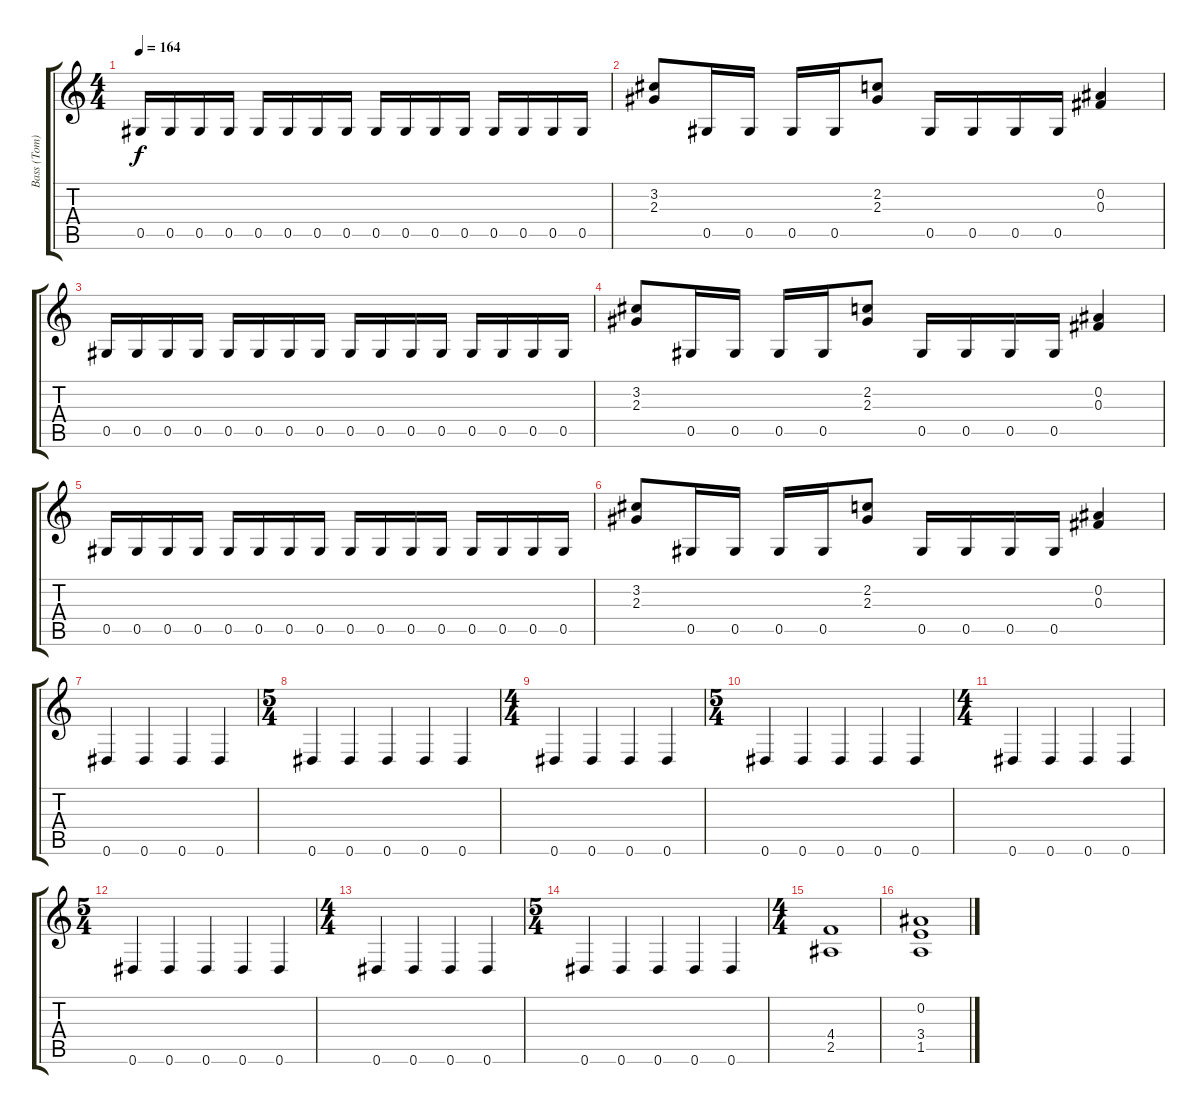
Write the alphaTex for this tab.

\track ("Bass (Tom)" "Bass (Tom)") {instrument electricbasspick}
\staff {score tabs}
\tuning (Eb4 Bb3 Gb3 Db3 Ab2 Eb2) {hide}
\ts (4 4)
\tempo 164
\clef g2
\ks c
0.5.16{dy f} 0.5.16 0.5.16 0.5.16 0.5.16 0.5.16 0.5.16 0.5.16 0.5.16 0.5.16 0.5.16 0.5.16 0.5.16 0.5.16 0.5.16 0.5.16 |
(3.2 2.3).8 0.5.16 0.5.16 0.5.16 0.5.16 (2.2 2.3).8 0.5.16 0.5.16 0.5.16 0.5.16 (0.2 0.3).4 |
0.5.16 0.5.16 0.5.16 0.5.16 0.5.16 0.5.16 0.5.16 0.5.16 0.5.16 0.5.16 0.5.16 0.5.16 0.5.16 0.5.16 0.5.16 0.5.16 |
(3.2 2.3).8 0.5.16 0.5.16 0.5.16 0.5.16 (2.2 2.3).8 0.5.16 0.5.16 0.5.16 0.5.16 (0.2 0.3).4 |
0.5.16 0.5.16 0.5.16 0.5.16 0.5.16 0.5.16 0.5.16 0.5.16 0.5.16 0.5.16 0.5.16 0.5.16 0.5.16 0.5.16 0.5.16 0.5.16 |
(3.2 2.3).8 0.5.16 0.5.16 0.5.16 0.5.16 (2.2 2.3).8 0.5.16 0.5.16 0.5.16 0.5.16 (0.2 0.3).4 |
0.6.4 0.6.4 0.6.4 0.6.4 |
\ts (5 4)
0.6.4 0.6.4 0.6.4 0.6.4 0.6.4 |
\ts (4 4)
0.6.4 0.6.4 0.6.4 0.6.4 |
\ts (5 4)
0.6.4 0.6.4 0.6.4 0.6.4 0.6.4 |
\ts (4 4)
0.6.4 0.6.4 0.6.4 0.6.4 |
\ts (5 4)
0.6.4 0.6.4 0.6.4 0.6.4 0.6.4 |
\ts (4 4)
0.6.4 0.6.4 0.6.4 0.6.4 |
\ts (5 4)
0.6.4 0.6.4 0.6.4 0.6.4 0.6.4 |
\ts (4 4)
(4.4 2.5).1 |
(0.2 3.4 1.5).1
